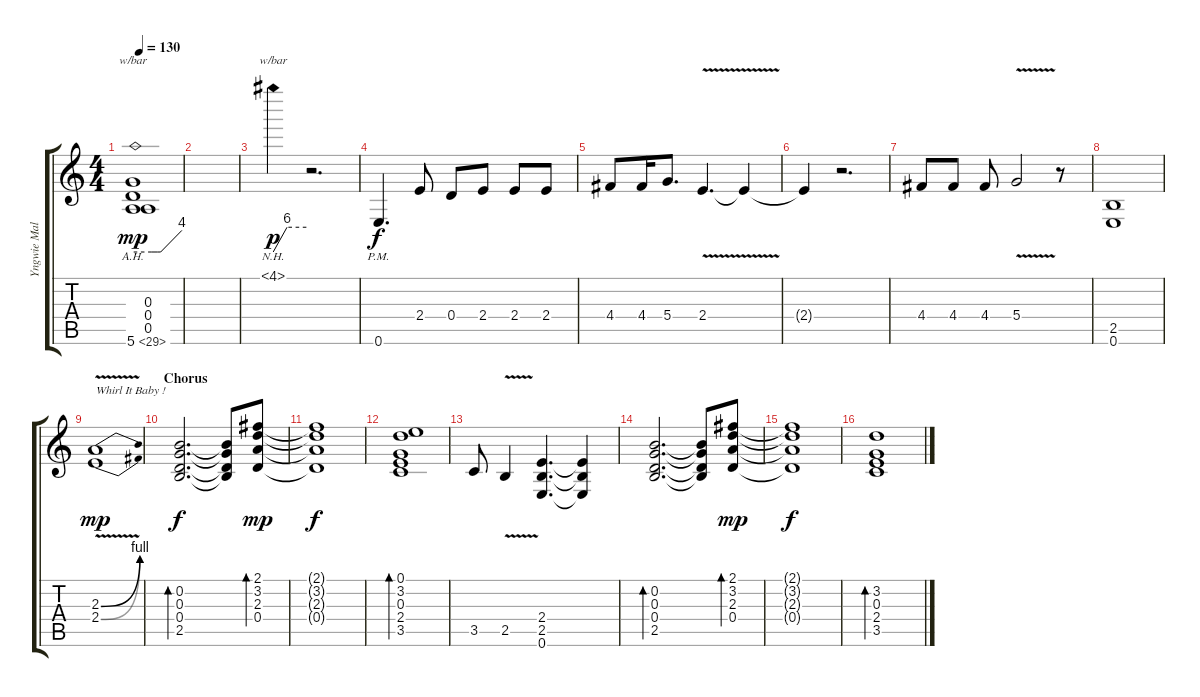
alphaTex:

\track ("Yngwie Malmsteen" "Yngwie Mal") {instrument overdrivenguitar}
\staff {score tabs}
\tuning (E4 B3 G3 D3 A2 E2) {hide}
\ts (4 4)
\tempo 130
\clef g2
\ks c
(0.3 0.4 0.5 5.6{ah 24}).1{tbe (custom default 0 0 23 0 30 0 34 0 60 16) dy mp} |
|
4.1{nh}.4{tbe (custom default 0 0 25 24 60 24) dy p} r.2{d} |
0.6{pm}.4{d dy f} 2.4.8 0.4.8 2.4.8 2.4.8 2.4.8 |
4.4.8 4.4.16 5.4.8{d} 2.4{v}.4{d} 2.4{t}.4 |
2.4{t}.4 r.2{d} |
4.4.8 4.4.8 4.4.8 5.4{v}.2 r.8 |
(2.5 0.6).1 |
(2.3{be (bend 0 0 60 4) v} 2.4{be (bend 0 0 60 4) v}).1{txt "Whirl It Baby !" dy mp} |
\section ("" "Chorus")
(0.2 0.3 0.4 2.5).2{d bd 30 dy f volume 12} (0.2{t} 0.3{t} 0.4{t} 2.5{t}).8 (2.1 3.2 2.3 0.4).8{bd 120 dy mp} |
(2.1{t} 3.2{t} 2.3{t} 0.4{t}).1{dy f} |
(0.1 3.2 0.3 2.4 3.5).1{bd 30} |
3.5.8 2.5{v}.4 (2.4 2.5 0.6).4{d} (2.4{t} 2.5{t} 0.6{t}).4 |
(0.2 0.3 0.4 2.5).2{d bd 30} (0.2{t} 0.3{t} 0.4{t} 2.5{t}).8 (2.1 3.2 2.3 0.4).8{bd 120 dy mp} |
(2.1{t} 3.2{t} 2.3{t} 0.4{t}).1{dy f} |
(3.2 0.3 2.4 3.5).1{bd 30}
